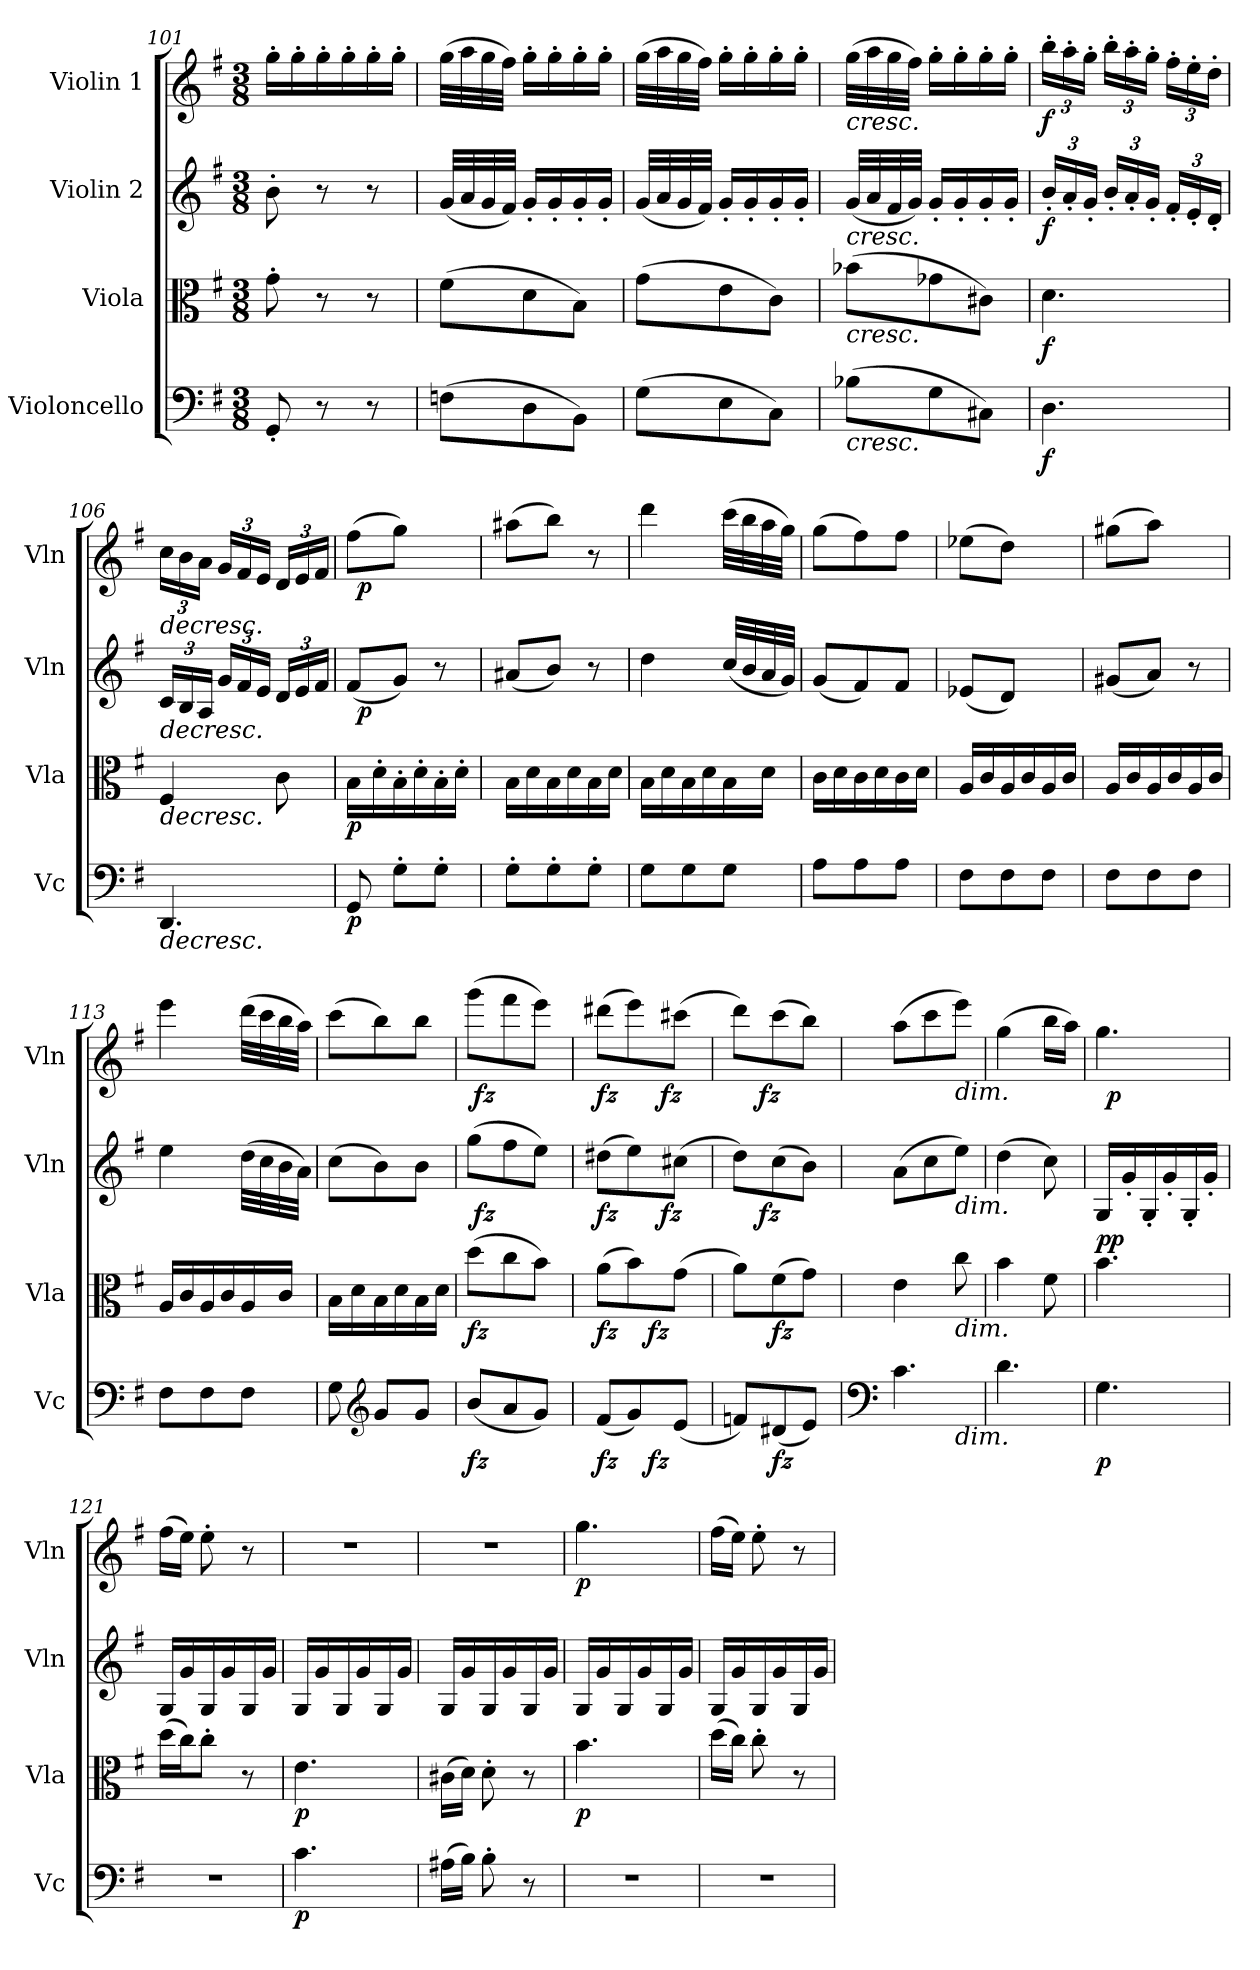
**kern	**dynam	**kern	**dynam	**kern	**dynam	**kern	**dynam
*part4	*part4	*part3	*part3	*part2	*part2	*part1	*part1
*staff4	*staff4	*staff3	*staff3	*staff2	*staff2	*staff1	*staff1
*I"Violoncello	*	*I"Viola	*	*I"Violin 2	*	*I"Violin 1	*
*I'Vc	*	*I'Vla	*	*I'Vln	*	*I'Vln	*
*clefF4	*	*clefC3	*	*clefG2	*	*clefG2	*
*k[f#]	*	*k[f#]	*	*k[f#]	*	*k[f#]	*
*G:	*	*G:	*	*G:	*	*G:	*
*M3/8	*	*M3/8	*	*M3/8	*	*M3/8	*
=101	=101	=101	=101	=101	=101	=101	=101
8GG'</	.	8g'>\	.	8b'>\	.	16gg'>\LL	.
.	.	.	.	.	.	16gg'>\	.
8r	.	8r	.	8r	.	16gg'>\	.
.	.	.	.	.	.	16gg'>\	.
8r	.	8r	.	8r	.	16gg'>\	.
.	.	.	.	.	.	16gg'>\JJ	.
=102	=102	=102	=102	=102	=102	=102	=102
(8Fn\L	.	(8f#\L	.	(32g/LLL	.	(32gg\LLL	.
.	.	.	.	32a/	.	32aa\	.
.	.	.	.	32g/	.	32gg\	.
.	.	.	.	32f#/JJJ)	.	32ff#\JJJ)	.
8D\	.	8d\	.	16g'</LL	.	16gg'>\LL	.
.	.	.	.	16g'</	.	16gg'>\	.
8BB\J)	.	8B\J)	.	16g'</	.	16gg'>\	.
.	.	.	.	16g'</JJ	.	16gg'>\JJ	.
=103	=103	=103	=103	=103	=103	=103	=103
(8G\L	.	(8g\L	.	(32g/LLL	.	(32gg\LLL	.
.	.	.	.	32a/	.	32aa\	.
.	.	.	.	32g/	.	32gg\	.
.	.	.	.	32f#/JJJ)	.	32ff#\JJJ)	.
8E\	.	8e\	.	16g'</LL	.	16gg'>\LL	.
.	.	.	.	16g'</	.	16gg'>\	.
8C\J)	.	8c\J)	.	16g'</	.	16gg'>\	.
.	.	.	.	16g'</JJ	.	16gg'>\JJ	.
=104	=104	=104	=104	=104	=104	=104	=104
!	!	!	!	!	!	!LO:TX:b:i:t=cresc.	!
!	!	!	!	!LO:TX:b:i:t=cresc.	!	!	!
!	!	!LO:TX:b:i:t=cresc.	!	!	!	!	!
!LO:TX:b:i:t=cresc.	!	!	!	!	!	!	!
(8B-X\L	.	(8b-X\L	.	(32g/LLL	.	(32gg\LLL	.
.	.	.	.	32a/	.	32aa\	.
.	.	.	.	32f#/	.	32gg\	.
.	.	.	.	32g/JJJ)	.	32ff#\JJJ)	.
8G\	.	8g-X\	.	16g'</LL	.	16gg'>\LL	.
.	.	.	.	16g'</	.	16gg'>\	.
8C#X\J)	.	8c#X\J)	.	16g'</	.	16gg'>\	.
.	.	.	.	16g'</JJ	.	16gg'>\JJ	.
=105	=105	=105	=105	=105	=105	=105	=105
!	!LO:DY:b	!	!LO:DY:b	!	!LO:DY:b	!	!LO:DY:b
4.D\	f	4.d\	f	24b'<'</LL	f	24bb'>\LL	f
.	.	.	.	24a'</	.	24aa'>\	.
.	.	.	.	24g'</JJ	.	24gg'>\JJ	.
.	.	.	.	24b'</LL	.	24bb'>\LL	.
.	.	.	.	24a'</	.	24aa'>\	.
.	.	.	.	24g'</JJ	.	24gg'>\JJ	.
.	.	.	.	24f#'</LL	.	24ff#'>\LL	.
.	.	.	.	24e'</	.	24ee'>\	.
.	.	.	.	24d'</JJ	.	24dd'>\JJ	.
=106	=106	=106	=106	=106	=106	=106	=106
!	!	!	!	!	!	!LO:TX:b:i:t=decresc.	!
!	!	!	!	!LO:TX:b:i:t=decresc.	!	!	!
!	!	!LO:TX:b:i:t=decresc.	!	!	!	!	!
!LO:TX:b:i:t=decresc.	!	!	!	!	!	!	!
4.DD/	.	4F#/	.	24c/LL	.	24cc\LL	.
.	.	.	.	24B/	.	24b\	.
.	.	.	.	24A/JJ	.	24a\JJ	.
.	.	.	.	24g/LL	.	24g/LL	.
.	.	.	.	24f#/	.	24f#/	.
.	.	.	.	24e/JJ	.	24e/JJ	.
.	.	8c\	.	24d/LL	.	24d/LL	.
.	.	.	.	24e/	.	24e/	.
.	.	.	.	24f#/JJ	.	24f#/JJ	.
=107	=107	=107	=107	=107	=107	=107	=107
!	!LO:DY:b	!	!LO:DY:b	!	!	!	!
*	*	*	*	*^	*	*^	*
8GG/	p	16B\LL	p	(8f#/L	48ryy	.	(8ff#\L	48ryy	.
!	!	!	!	!	!	!LO:DY:b	!	!	!LO:DY:b
.	.	.	.	.	3ryy	p	.	3ryy	p
.	.	16d'>\	.	.	.	.	.	.	.
8G'>\L	.	16B'>\	.	8g/J)	.	.	8gg\J)	.	.
.	.	16d'>\	.	.	.	.	.	.	.
8G'>\J	.	16B'>\	.	8r	.	.	8ryy	.	.
.	.	16d'>\JJ	.	.	.	.	.	.	.
.	.	.	.	.	48ryy	.	.	48ryy	.
*	*	*	*	*v	*v	*	*	*	*
*	*	*	*	*	*	*v	*v	*
=108	=108	=108	=108	=108	=108	=108	=108
8G'>\L	.	16B\LL	.	(8a#X/L	.	(8aa#X\L	.
.	.	16d\	.	.	.	.	.
8G'>\	.	16B\	.	8b/J)	.	8bb\J)	.
.	.	16d\	.	.	.	.	.
8G'>\J	.	16B\	.	8r	.	8r	.
.	.	16d\JJ	.	.	.	.	.
=109	=109	=109	=109	=109	=109	=109	=109
8G\L	.	16B\LL	.	4dd\	.	4ddd\	.
.	.	16d\	.	.	.	.	.
8G\	.	16B\	.	.	.	.	.
.	.	16d\	.	.	.	.	.
8G\J	.	16B\	.	(32cc/LLL	.	(32ccc\LLL	.
.	.	.	.	32b/	.	32bb\	.
.	.	16d\JJ	.	32a/	.	32aa\	.
.	.	.	.	32g/JJJ)	.	32gg\JJJ)	.
=110	=110	=110	=110	=110	=110	=110	=110
8A\L	.	16c\LL	.	(8g/L	.	(8gg\L	.
.	.	16d\	.	.	.	.	.
8A\	.	16c\	.	8f#/)	.	8ff#\)	.
.	.	16d\	.	.	.	.	.
8A\J	.	16c\	.	8f#/J	.	8ff#\J	.
.	.	16d\JJ	.	.	.	.	.
=111	=111	=111	=111	=111	=111	=111	=111
8F#\L	.	16A/LL	.	(8e-X/L	.	(8ee-X\L	.
.	.	16c/	.	.	.	.	.
8F#\	.	16A/	.	8d/J)	.	8dd\J)	.
.	.	16c/	.	.	.	.	.
8F#\J	.	16A/	.	8ryy	.	8ryy	.
.	.	16c/JJ	.	.	.	.	.
=112	=112	=112	=112	=112	=112	=112	=112
8F#\L	.	16A/LL	.	(8g#X/L	.	(8gg#X\L	.
.	.	16c/	.	.	.	.	.
8F#\	.	16A/	.	8a/J)	.	8aa\J)	.
.	.	16c/	.	.	.	.	.
8F#\J	.	16A/	.	8r	.	8ryy	.
.	.	16c/JJ	.	.	.	.	.
=113	=113	=113	=113	=113	=113	=113	=113
8F#\L	.	16A/LL	.	4ee\	.	4eee\	.
.	.	16c/	.	.	.	.	.
8F#\	.	16A/	.	.	.	.	.
.	.	16c/	.	.	.	.	.
8F#\J	.	16A/	.	(32dd\LLL	.	(32ddd\LLL	.
.	.	.	.	32cc\	.	32ccc\	.
.	.	16c/JJ	.	32b\	.	32bb\	.
.	.	.	.	32a\JJJ)	.	32aa\JJJ)	.
=114	=114	=114	=114	=114	=114	=114	=114
8G\	.	16B\LL	.	(8cc\L	.	(8ccc\L	.
.	.	16d\	.	.	.	.	.
*clefG2	*	*	*	*	*	*	*
8g/L	.	16B\	.	8b\)	.	8bb\)	.
.	.	16d\	.	.	.	.	.
8g/J	.	16B\	.	8b\J	.	8bb\J	.
.	.	16d\JJ	.	.	.	.	.
=115	=115	=115	=115	=115	=115	=115	=115
!	!LO:DY:b	!	!LO:DY:b	!	!	!	!
*	*	*	*	*^	*	*^	*
(8b/L	fz	(8dd\L	fz	(8gg\L	96ryy	.	(8ggg\L	96ryy	.
!	!	!	!	!	!	!LO:DY:b	!	!	!LO:DY:b
.	.	.	.	.	3ryy	fz	.	3ryy	fz
8a/	.	8cc\	.	8ff#\	.	.	8fff#\	.	.
8g/J)	.	8b\J)	.	8ee\J)	.	.	8eee\J)	.	.
.	.	.	.	.	48.ryy	.	.	48.ryy	.
=116	=116	=116	=116	=116	=116	=116	=116	=116	=116
!	!LO:DY:b	!	!LO:DY:b	!	!	!LO:DY:b	!	!	!LO:DY:b
*^	*	*^	*	*	*	*	*	*	*
(8f#/L	8.ryy	fz	(8a\L	8.ryy	fz	(8dd#X\L	8..ryy	fz	(8ddd#X\L	8..ryy	fz
8g/)	.	.	8b\)	.	.	8ee\)	.	.	8eee\)	.	.
!	!	!LO:DY:b	!	!	!LO:DY:b	!	!	!	!	!	!
.	8.ryy	fz	.	8.ryy	fz	.	.	.	.	.	.
!	!	!	!	!	!	!	!	!LO:DY:b	!	!	!LO:DY:b
.	.	.	.	.	.	.	8ryy	fz	.	8ryy	fz
(8e/J	.	.	(8g\J	.	.	(8cc#X\J	.	.	(8ccc#X\J	.	.
.	.	.	.	.	.	.	32ryy	.	.	32ryy	.
*v	*v	*	*	*	*	*	*	*	*	*	*
*	*	*v	*v	*	*	*	*	*	*	*
=117	=117	=117	=117	=117	=117	=117	=117	=117	=117
8fn/L)	.	8a\L)	.	8dd\L)	16.ryy	.	8ddd\L)	16.ryy	.
!	!	!	!	!	!	!LO:DY:b	!	!	!LO:DY:b
.	.	.	.	.	4ryy	fz	.	4ryy	fz
!	!LO:DY:b	!	!LO:DY:b	!	!	!	!	!	!
(8d#X/	fz	(8f#\	fz	(8cc\	.	.	(8ccc\	.	.
8e/J)	.	8g\J)	.	8b\J)	.	.	8bb\J)	.	.
.	.	.	.	.	32ryy	.	.	32ryy	.
*	*	*	*	*v	*v	*	*	*	*
*	*	*	*	*	*	*v	*v	*
=118	=118	=118	=118	=118	=118	=118	=118
*clefF4	*	*	*	*	*	*	*
*^	*	*	*	*	*	*	*
4.c\	4ryy	.	4e\	.	(8a\L	.	(8aa\L	.
.	.	.	.	.	8cc\	.	8ccc\	.
!	!	!	!	!	!	!	!LO:TX:b:i:t=dim.	!
!	!	!	!	!	!LO:TX:b:i:t=dim.	!	!	!
!	!	!	!LO:TX:b:i:t=dim.	!	!	!	!	!
!	!LO:TX:b:i:t=dim.	!	!	!	!	!	!	!
.	8ryy	.	8cc\	.	8ee\J)	.	8eee\J)	.
*v	*v	*	*	*	*	*	*	*
=119	=119	=119	=119	=119	=119	=119	=119
4.d\	.	4b\	.	(4dd\	.	(4gg\	.
.	.	8f#\	.	8cc\)	.	16bb\LL	.
.	.	.	.	.	.	16aa\JJ)	.
=120	=120	=120	=120	=120	=120	=120	=120
!	!LO:DY:b	!	!LO:DY:a	!	!	!	!
!	!	!	!LO:DY:n=1:b	!	!	!	!
*	*	*	*	*	*	*^	*
4.G\	p	4.b\	p p	16G/LL	.	4.gg\	48ryy	.
!	!	!	!	!	!	!	!	!LO:DY:b
.	.	.	.	.	.	.	3ryy	p
.	.	.	.	16g'</	.	.	.	.
.	.	.	.	16G'</	.	.	.	.
.	.	.	.	16g'</	.	.	.	.
.	.	.	.	16G'</	.	.	.	.
.	.	.	.	16g'</JJ	.	.	.	.
.	.	.	.	.	.	.	48ryy	.
*	*	*	*	*	*	*v	*v	*
=121	=121	=121	=121	=121	=121	=121	=121
4.r	.	(16dd\LL	.	16G/LL	.	(16ff#\LL	.
.	.	16cc\J)	.	16g/	.	16ee\JJ)	.
.	.	8cc'>\J	.	16G/	.	8ee'>\	.
.	.	.	.	16g/	.	.	.
.	.	8r	.	16G/	.	8r	.
.	.	.	.	16g/JJ	.	.	.
=122	=122	=122	=122	=122	=122	=122	=122
!	!LO:DY:b	!	!LO:DY:b	!	!	!	!
4.c\	p	4.e\	p	16G/LL	.	4.r	.
.	.	.	.	16g/	.	.	.
.	.	.	.	16G/	.	.	.
.	.	.	.	16g/	.	.	.
.	.	.	.	16G/	.	.	.
.	.	.	.	16g/JJ	.	.	.
=123	=123	=123	=123	=123	=123	=123	=123
(16A#X\LL	.	(16c#X\LL	.	16G/LL	.	4.r	.
16B\JJ)	.	16d\JJ)	.	16g/	.	.	.
8B'>\	.	8d'>\	.	16G/	.	.	.
.	.	.	.	16g/	.	.	.
8r	.	8r	.	16G/	.	.	.
.	.	.	.	16g/JJ	.	.	.
=124	=124	=124	=124	=124	=124	=124	=124
!	!	!	!LO:DY:b	!	!	!	!LO:DY:b
4.r	.	4.b\	p	16G/LL	.	4.gg\	p
.	.	.	.	16g/	.	.	.
.	.	.	.	16G/	.	.	.
.	.	.	.	16g/	.	.	.
.	.	.	.	16G/	.	.	.
.	.	.	.	16g/JJ	.	.	.
=125	=125	=125	=125	=125	=125	=125	=125
4.r	.	(16dd\LL	.	16G/LL	.	(16ff#\LL	.
.	.	16cc\JJ)	.	16g/	.	16ee\JJ)	.
.	.	8cc'>\	.	16G/	.	8ee'>\	.
.	.	.	.	16g/	.	.	.
.	.	8r	.	16G/	.	8r	.
.	.	.	.	16g/JJ	.	.	.
=	=	=	=	=	=	=	=
*-	*-	*-	*-	*-	*-	*-	*-
